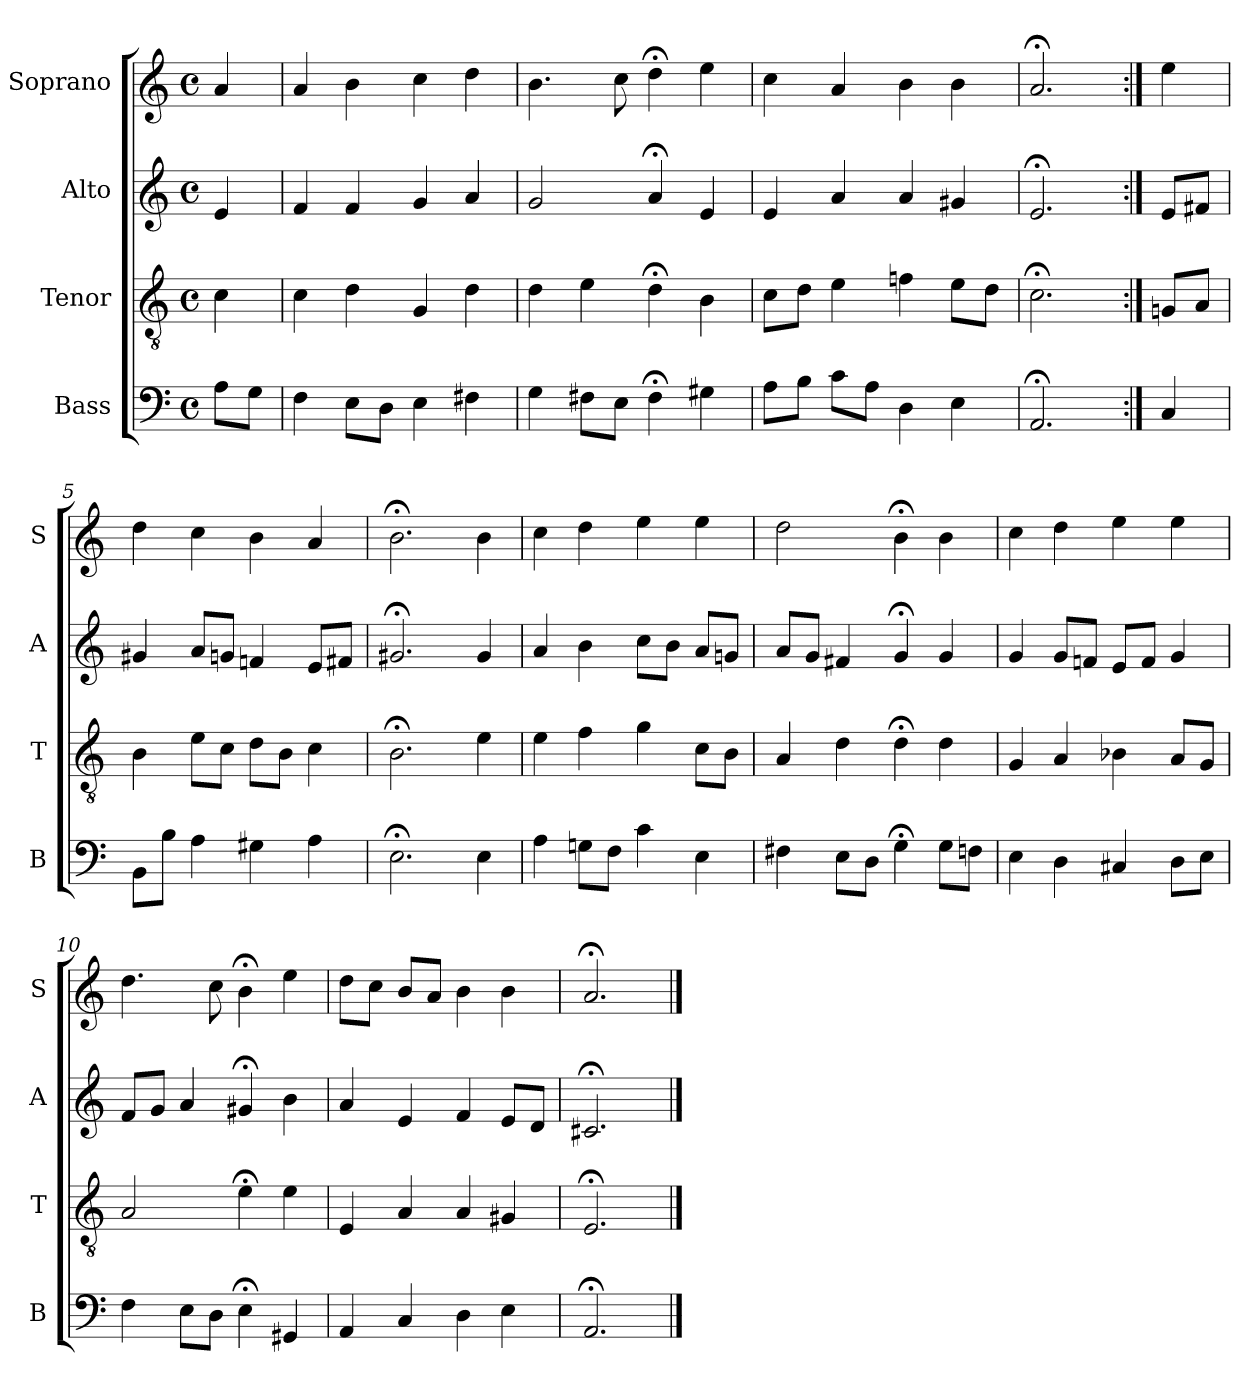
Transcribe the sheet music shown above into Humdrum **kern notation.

**kern	**kern	**kern	**kern
*part4	*part3	*part2	*part1
*staff4	*staff3	*staff2	*staff1
*I"Bass	*I"Tenor	*I"Alto	*I"Soprano
*I'B	*I'T	*I'A	*I'S
*clefF4	*clefGv2	*clefG2	*clefG2
*k[]	*k[]	*k[]	*k[]
*a:	*a:	*a:	*a:
*M4/4	*M4/4	*M4/4	*M4/4
*met(c)	*met(c)	*met(c)	*met(c)
*MM100	*MM100	*MM100	*MM100
=	=	=	=
8AL	4c	4e	4a
8GJ	.	.	.
=1	=1	=1	=1
4F	4c	4f	4a
8EL	4d	4f	4b
8DJ	.	.	.
4E	4G	4g	4cc
4F#X	4d	4a	4dd
=2	=2	=2	=2
4G	4d	2g	4.b
8F#XL	4e	.	.
8EJ	.	.	8cc
4F#;<	4d;<	4a;<	4dd;<
4G#X	4B	4e	4ee
=3	=3	=3	=3
8AL	8cL	4e	4cc
8BJ	8dJ	.	.
8cL	4e	4a	4a
8AJ	.	.	.
4D	4fn	4a	4b
4E	8eL	4g#X	4b
.	8dJ	.	.
=4	=4	=4	=4
2.AA;<	2.c;<	2.e;<	2.a;<
=:|!	=:|!	=:|!	=:|!
4C	8GnL	8eL	4ee
.	8AJ	8f#XJ	.
=5	=5	=5	=5
8BBL	4B	4g#X	4dd
8BJ	.	.	.
4A	8eL	8aL	4cc
.	8cJ	8gnJ	.
4G#X	8dL	4fn	4b
.	8BJ	.	.
4A	4c	8eL	4a
.	.	8f#XJ	.
=6	=6	=6	=6
2.E;<	2.B;<	2.g#X;<	2.b;<
4E	4e	4g#	4b
=7	=7	=7	=7
4A	4e	4a	4cc
8GnL	4f	4b	4dd
8FJ	.	.	.
4c	4g	8ccL	4ee
.	.	8bJ	.
4E	8cL	8aL	4ee
.	8BJ	8gnJ	.
=8	=8	=8	=8
4F#X	4A	8aL	2dd
.	.	8gJ	.
8EL	4d	4f#X	.
8DJ	.	.	.
4G;<	4d;<	4g;<	4b;<
8GL	4d	4g	4b
8FnJ	.	.	.
=9	=9	=9	=9
4E	4G	4g	4cc
4D	4A	8gL	4dd
.	.	8fnJ	.
4C#X	4B-X	8eL	4ee
.	.	8fJ	.
8DL	8AL	4g	4ee
8EJ	8GJ	.	.
=10	=10	=10	=10
4F	2A	8fL	4.dd
.	.	8gJ	.
8EL	.	4a	.
8DJ	.	.	8cc
4E;<	4e;<	4g#X;<	4b;<
4GG#X	4e	4b	4ee
=11	=11	=11	=11
4AA	4E	4a	8ddL
.	.	.	8ccJ
4C	4A	4e	8bL
.	.	.	8aJ
4D	4A	4f	4b
4E	4G#X	8eL	4b
.	.	8dJ	.
=12	=12	=12	=12
2.AA;<	2.E;<	2.c#X;<	2.a;<
==	==	==	==
*-	*-	*-	*-
